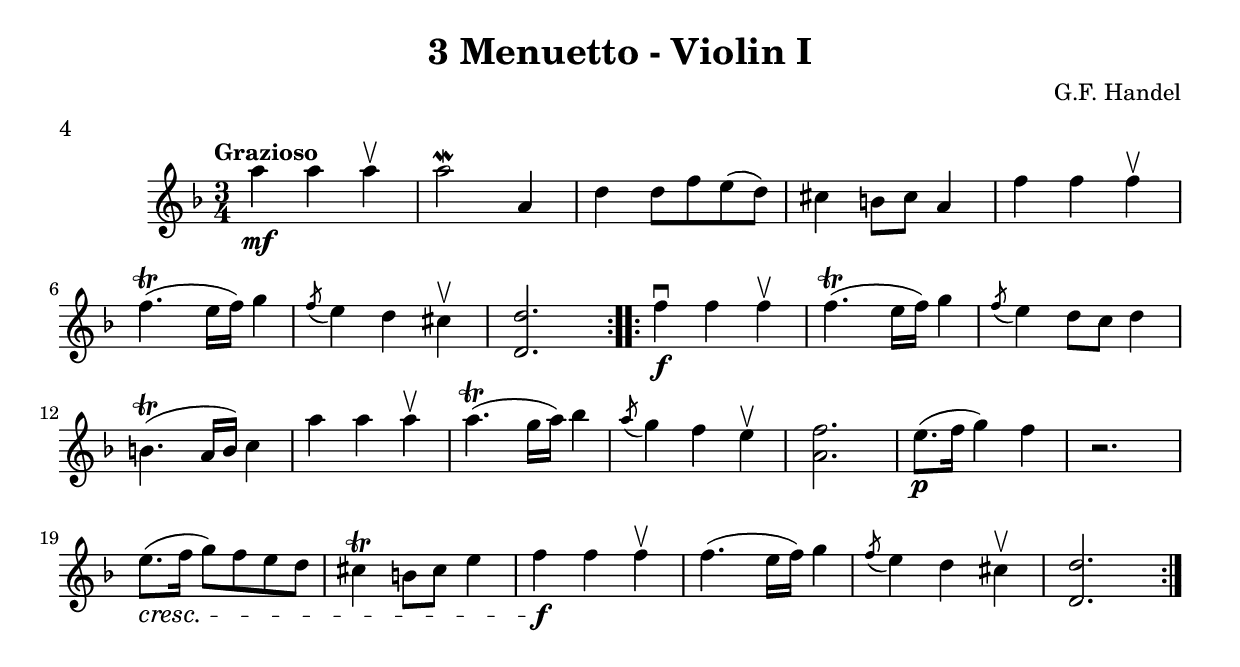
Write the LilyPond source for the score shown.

\version "2.19.83"
\language "español"
\include "articulate.ly"
rallpoco =
#(make-music 'CrescendoEvent
   'span-direction START
   'span-type 'text
   'span-text "rall. poco a poco")


\header {
  title = "3 Menuetto - Violin I"
  composer = "G.F. Handel"
  meter = "4"
}


global= {
 
  \key fa \major
  \time 3/4
  \tempo "Grazioso"
}


violinOne = \new Voice \relative do' {
  %\set Staff.instrumentName = #"Violin 1 "
  \set Staff.midiInstrument = "violin"
\repeat volta 2 {
la'' \mf la la \upbow
la2 \mordent la,4
re re8 fa mi (re)
dos4 si8 dos la4
fa' fa fa \upbow
  \break
  fa4.  \trill (mi16 fa) sol4
  \acciaccatura fa8 mi4 re dos\upbow
   <re re,>2. 
}
\repeat volta 2 {
   fa4 \f \downbow fa fa \upbow fa4. \trill (mi16 fa) sol4
  \acciaccatura fa8 mi4 re8 do re4
  \break
  si4. \trill (  la16 si) do4
  la' la la \upbow
  la 4. \trill (sol16 la) sib4
  \acciaccatura la8 sol4 fa mi \upbow
  <fa la,> 2.
  mi8. \p ( fa16 sol4) fa
  r2.
  \break
  mi8. \cresc (fa16 sol8) fa mi re
   dos4 \trill si8 dos mi4
   fa \f fa fa \upbow
   fa4. (mi16 fa) sol4 
   \acciaccatura fa8 mi4 re dos \upbow 
   <re re,>2.


}
  
 % \bar "|." 

}

violinTwo = \new Voice \relative do' {
  \set Staff.instrumentName = #"Violin 2 "
  \set Staff.midiInstrument = "violin"

  
}


viola = \new Voice \relative do' {
  \set Staff.instrumentName = #"Viola "
  \set Staff.midiInstrument = "viola"
  \clef alto



}


\score {
  
  %\unfoldRepeats 
  %\articulate <<
  \new StaffGroup <<
    \new Staff << \global \violinOne >>
    %\new Staff << \global \violinTwo >>
    %\new Staff << \global \viola >>
    %\new Staff << \global \cello >>
  >>
  %>>
  %\layout { }
  \layout {
  \context {
    \Voice
    \consists "Horizontal_bracket_engraver"
  }
}
  \midi { }
}
